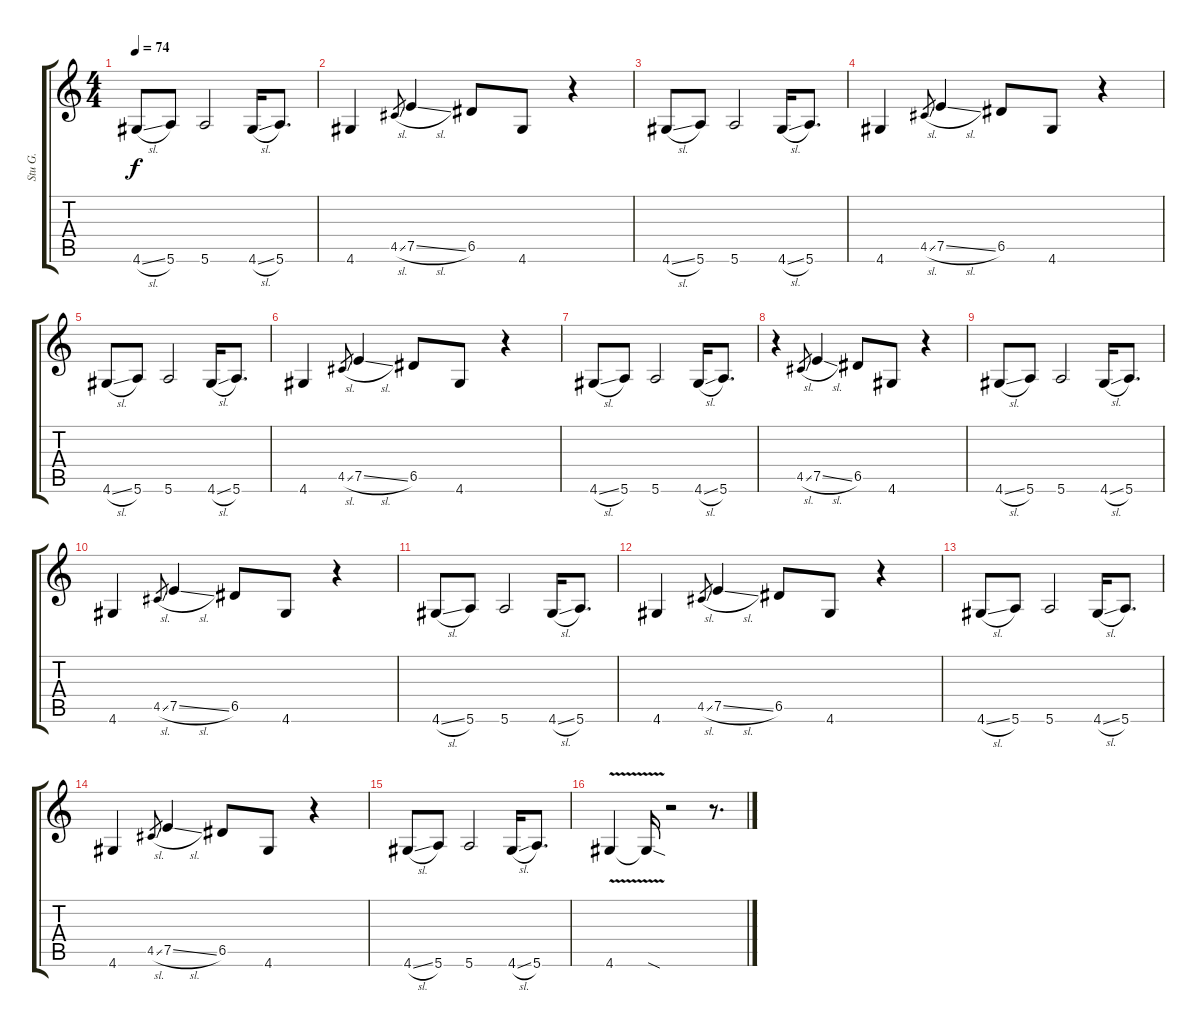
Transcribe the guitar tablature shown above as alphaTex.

\track ("Stu G." "Stu G.") {instrument distortionguitar}
\staff {score tabs}
\tuning (E4 B3 G3 D3 A2 E2) {hide}
\ts (4 4)
\tempo 74
\clef g2
\ks c
4.6{sl}.8{dy f} 5.6.8 5.6.2 4.6{sl}.16 5.6.8{d} |
4.6.4 4.5{sl}.8{gr} 7.5{sl}.4 6.5.8 4.6.8 r.4 |
4.6{sl}.8 5.6.8 5.6.2 4.6{sl}.16 5.6.8{d} |
4.6.4 4.5{sl}.8{gr} 7.5{sl}.4 6.5.8 4.6.8 r.4 |
4.6{sl}.8 5.6.8 5.6.2 4.6{sl}.16 5.6.8{d} |
4.6.4 4.5{sl}.8{gr} 7.5{sl}.4 6.5.8 4.6.8 r.4 |
4.6{sl}.8 5.6.8 5.6.2 4.6{sl}.16 5.6.8{d} |
r.4 4.5{sl}.8{gr} 7.5{sl}.4 6.5.8 4.6.8 r.4 |
4.6{sl}.8 5.6.8 5.6.2 4.6{sl}.16 5.6.8{d} |
4.6.4 4.5{sl}.8{gr} 7.5{sl}.4 6.5.8 4.6.8 r.4 |
4.6{sl}.8 5.6.8 5.6.2 4.6{sl}.16 5.6.8{d} |
4.6.4 4.5{sl}.8{gr} 7.5{sl}.4 6.5.8 4.6.8 r.4 |
4.6{sl}.8 5.6.8 5.6.2 4.6{sl}.16 5.6.8{d} |
4.6.4 4.5{sl}.8{gr} 7.5{sl}.4 6.5.8 4.6.8 r.4 |
4.6{sl}.8 5.6.8 5.6.2 4.6{sl}.16 5.6.8{d} |
4.6{v}.4 4.6{sod t}.16 r.2 r.8{d}
